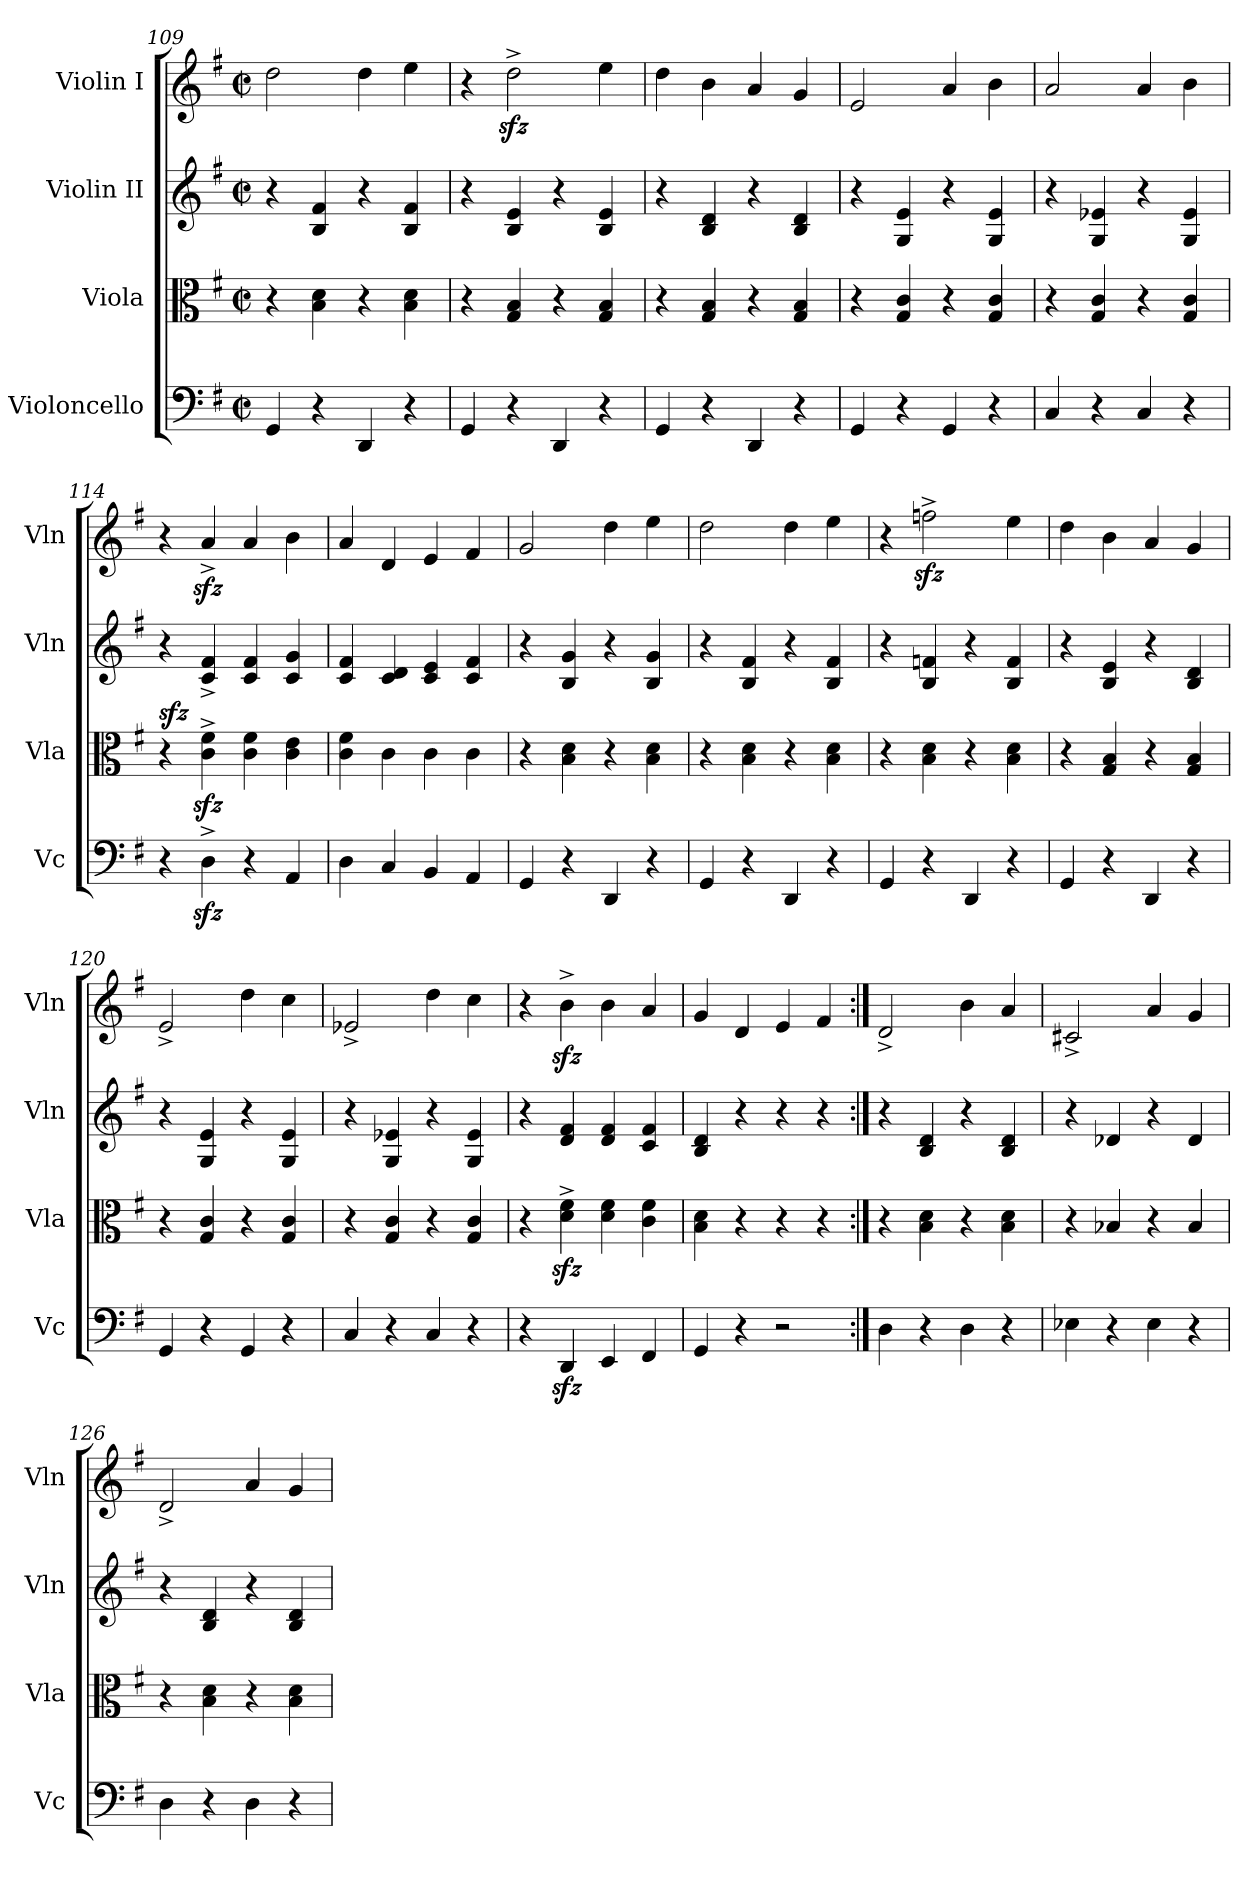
**kern	**kern	**dynam	**kern	**kern
*part4	*part3	*part3	*part2	*part1
*staff4	*staff3	*staff3	*staff2	*staff1
*I"Violoncello	*I"Viola	*	*I"Violin II	*I"Violin I
*I'Vc	*I'Vla	*	*I'Vln	*I'Vln
*clefF4	*clefC3	*	*clefG2	*clefG2
*k[f#]	*k[f#]	*	*k[f#]	*k[f#]
*M2/2	*M2/2	*	*M2/2	*M2/2
*met(c|)	*met(c|)	*	*met(c|)	*met(c|)
=109	=109	=109	=109	=109
4GG/	4r	.	4r	2dd\
4r	4B\ 4d\	.	4B/ 4f#/	.
4DD/	4r	.	4r	4dd\
4r	4B\ 4d\	.	4B/ 4f#/	4ee\
=110	=110	=110	=110	=110
4GG/	4r	.	4r	4r
4r	4G/ 4B/	.	4B/ 4e/	2ddzz<^\
4DD/	4r	.	4r	.
4r	4G/ 4B/	.	4B/ 4e/	4ee\
=111	=111	=111	=111	=111
4GG/	4r	.	4r	4dd\
4r	4G/ 4B/	.	4B/ 4d/	4b\
4DD/	4r	.	4r	4a/
4r	4G/ 4B/	.	4B/ 4d/	4g/
=112	=112	=112	=112	=112
4GG/	4r	.	4r	2e/
4r	4G/ 4c/	.	4G/ 4e/	.
4GG/	4r	.	4r	4a/
4r	4G/ 4c/	.	4G/ 4e/	4b\
=113	=113	=113	=113	=113
4C/	4r	.	4r	2a/
4r	4G/ 4c/	.	4G/ 4e-X/	.
4C/	4r	.	4r	4a/
4r	4G/ 4c/	.	4G/ 4e-/	4b\
=114	=114	=114	=114	=114
!	!	!LO:DY:a	!	!
4r	4r	sfz	4r	4r
4Dzz<^\	4c\zz<^ 4f#\zz<^	.	4c/^ 4f#/^	4azz<^/
4r	4c\ 4f#\	.	4c/ 4f#/	4a/
4AA/	4c\ 4e\	.	4c/ 4g/	4b\
=115	=115	=115	=115	=115
4D\	4c\ 4f#\	.	4c/ 4f#/	4a/
4C/	4c\	.	4c/ 4d/	4d/
4BB/	4c\	.	4c/ 4e/	4e/
4AA/	4c\	.	4c/ 4f#/	4f#/
=116	=116	=116	=116	=116
4GG/	4r	.	4r	2g/
4r	4B\ 4d\	.	4B/ 4g/	.
4DD/	4r	.	4r	4dd\
4r	4B\ 4d\	.	4B/ 4g/	4ee\
!!LO:LB:g=z
=117	=117	=117	=117	=117
4GG/	4r	.	4r	2dd\
4r	4B\ 4d\	.	4B/ 4f#/	.
4DD/	4r	.	4r	4dd\
4r	4B\ 4d\	.	4B/ 4f#/	4ee\
=118	=118	=118	=118	=118
4GG/	4r	.	4r	4r
4r	4B\ 4d\	.	4B/ 4fn/	2ffnzz<^\
4DD/	4r	.	4r	.
4r	4B\ 4d\	.	4B/ 4f/	4ee\
=119	=119	=119	=119	=119
4GG/	4r	.	4r	4dd\
4r	4G/ 4B/	.	4B/ 4e/	4b\
4DD/	4r	.	4r	4a/
4r	4G/ 4B/	.	4B/ 4d/	4g/
=120	=120	=120	=120	=120
4GG/	4r	.	4r	2e^/
4r	4G/ 4c/	.	4G/ 4e/	.
4GG/	4r	.	4r	4dd\
4r	4G/ 4c/	.	4G/ 4e/	4cc\
=121	=121	=121	=121	=121
4C/	4r	.	4r	2e-X^/
4r	4G/ 4c/	.	4G/ 4e-X/	.
4C/	4r	.	4r	4dd\
4r	4G/ 4c/	.	4G/ 4e-/	4cc\
=122	=122	=122	=122	=122
4r	4r	.	4r	4r
4DDzz</	4d\zz<^ 4f#\zz<^	.	4d/ 4f#/	4bzz<^\
4EE/	4d\ 4f#\	.	4d/ 4f#/	4b\
4FF#/	4c\ 4f#\	.	4c/ 4f#/	4a/
=123	=123	=123	=123	=123
4GG/	4B\ 4d\	.	4B/ 4d/	4g/
4r	4r	.	4r	4d/
2r	4r	.	4r	4e/
.	4r	.	4r	4f#/
=124:|!	=124:|!	=124:|!	=124:|!	=124:|!
4D\	4r	.	4r	2d^/
4r	4B\ 4d\	.	4B/ 4d/	.
4D\	4r	.	4r	4b\
4r	4B\ 4d\	.	4B/ 4d/	4a/
=125	=125	=125	=125	=125
4E-X\	4r	.	4r	2c#X^/
4r	4B-X/	.	4d-X/	.
4E-\	4r	.	4r	4a/
4r	4B-/	.	4d-/	4g/
=126	=126	=126	=126	=126
4D\	4r	.	4r	2d^/
4r	4B\ 4d\	.	4B/ 4d/	.
4D\	4r	.	4r	4a/
4r	4B\ 4d\	.	4B/ 4d/	4g/
=	=	=	=	=
*-	*-	*-	*-	*-
